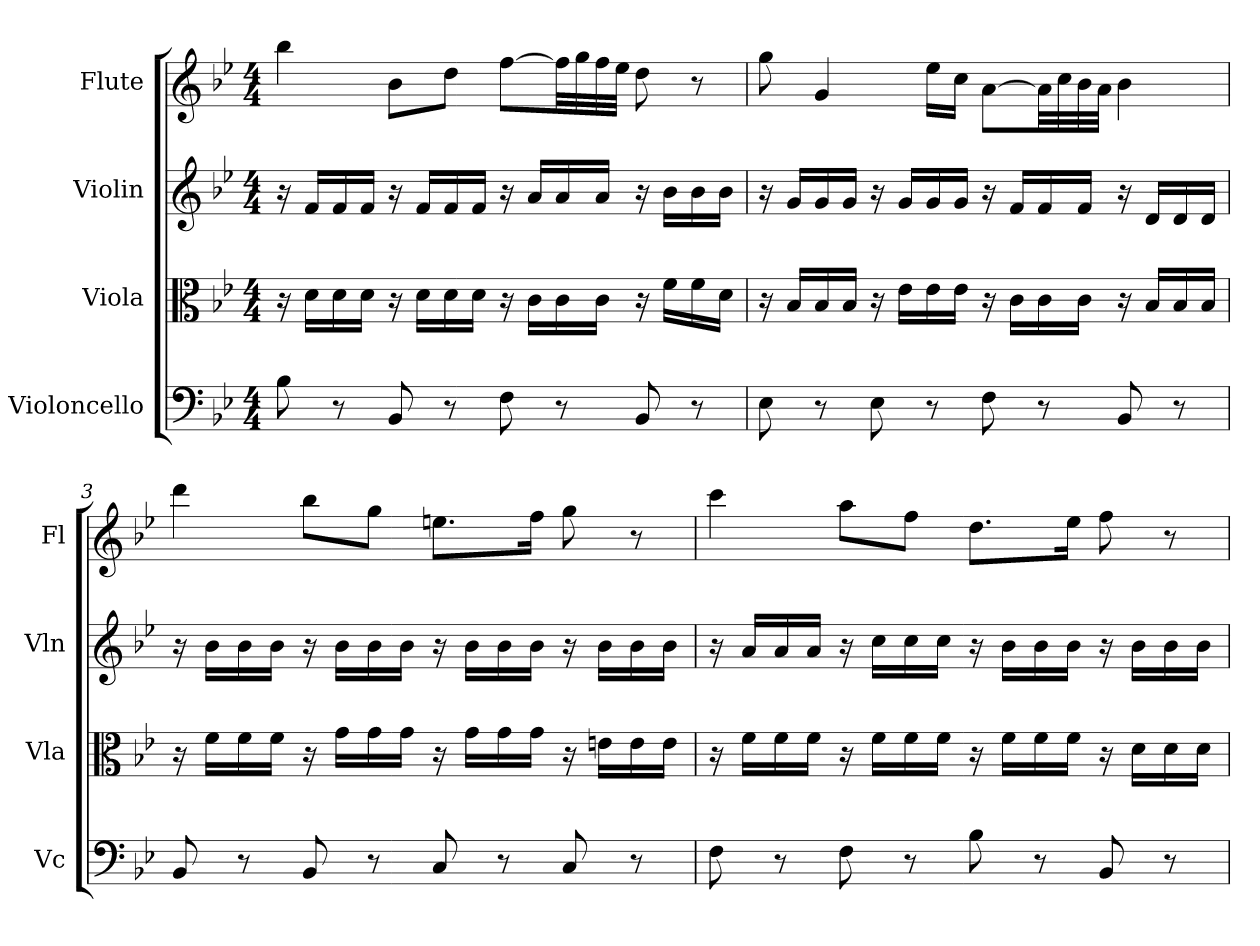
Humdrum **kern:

**kern	**kern	**kern	**kern
*part4	*part3	*part2	*part1
*staff4	*staff3	*staff2	*staff1
*I"Violoncello	*I"Viola	*I"Violin	*I"Flute
*I'Vc	*I'Vla	*I'Vln	*I'Fl
*clefF4	*clefC3	*	*
*k[b-e-]	*k[b-e-]	*k[b-e-]	*k[b-e-]
*B-:	*B-:	*B-:	*B-:
*M4/4	*M4/4	*M4/4	*M4/4
*MM71	*MM71	*MM71	*MM71
=	=	=	=
8B-	16r	16r	4bb-
.	16d\LL	16fLL	.
8r	16d\	16f	.
.	16d\JJ	16fJJ	.
8BB-	16r	16r	8b-L
.	16d\LL	16fLL	.
8r	16d\	16f	8ddJ
.	16d\JJ	16fJJ	.
8F	16r	16r	[8ffL
.	16c\LL	16aLL	.
8r	16c\	16a	32ffLL]
.	.	.	32gg
.	16c\JJ	16aJJ	32ff
.	.	.	32ee-JJJ
8BB-	16r	16r	8dd
.	16f\LL	16b-LL	.
8r	16f\	16b-	8r
.	16d\JJ	16b-JJ	.
=2	=2	=2	=2
8E-	16r	16r	8gg
.	16B-/LL	16gLL	.
8r	16B-/	16g	4g
.	16B-/JJ	16gJJ	.
8E-	16r	16r	.
.	16e-\LL	16gLL	.
8r	16e-\	16g	16ee-LL
.	16e-\JJ	16gJJ	16ccJJ
8F	16r	16r	[8aL
.	16c\LL	16fLL	.
8r	16c\	16f	32aLL]
.	.	.	32cc
.	16c\JJ	16fJJ	32b-
.	.	.	32aJJJ
8BB-	16r	16r	4b-
.	16B-/LL	16dLL	.
8r	16B-/	16d	.
.	16B-/JJ	16dJJ	.
=3	=3	=3	=3
8BB-	16r	16r	4ddd
.	16f\LL	16b-LL	.
8r	16f\	16b-	.
.	16f\JJ	16b-JJ	.
8BB-	16r	16r	8bb-L
.	16g\LL	16b-LL	.
8r	16g\	16b-	8ggJ
.	16g\JJ	16b-JJ	.
8C	16r	16r	8.eenL
.	16g\LL	16b-LL	.
8r	16g\	16b-	.
.	16g\JJ	16b-JJ	16ffJk
8C	16r	16r	8gg
.	16en\LL	16b-LL	.
8r	16e\	16b-	8r
.	16e\JJ	16b-JJ	.
=4	=4	=4	=4
8F	16r	16r	4ccc
.	16f\LL	16aLL	.
8r	16f\	16a	.
.	16f\JJ	16aJJ	.
8F	16r	16r	8aaL
.	16f\LL	16ccLL	.
8r	16f\	16cc	8ffJ
.	16f\JJ	16ccJJ	.
8B-	16r	16r	8.ddL
.	16f\LL	16b-LL	.
8r	16f\	16b-	.
.	16f\JJ	16b-JJ	16ee-Jk
8BB-	16r	16r	8ff
.	16d\LL	16b-LL	.
8r	16d\	16b-	8r
.	16d\JJ	16b-JJ	.
=	=	=	=
*-	*-	*-	*-
